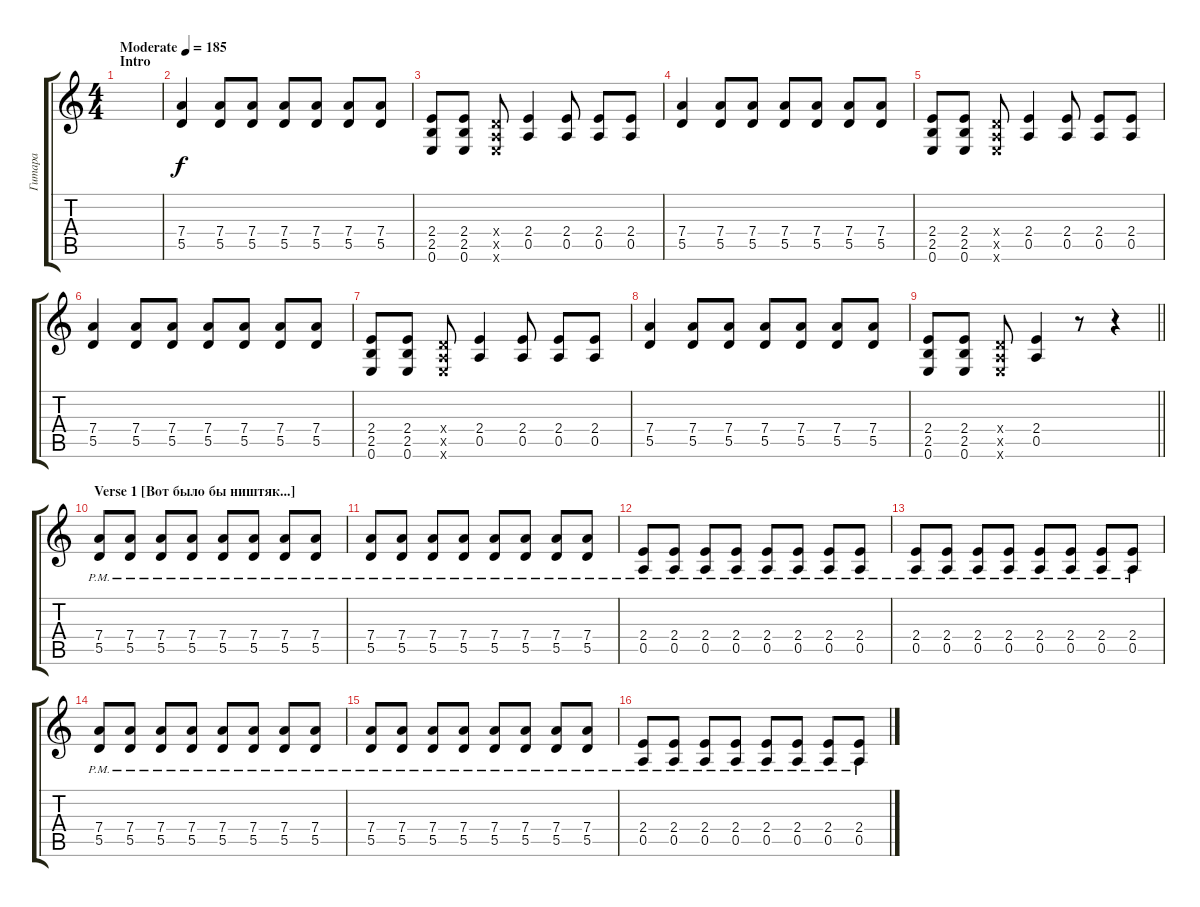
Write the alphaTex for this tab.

\track ("Гитара" "Гитара") {instrument distortionguitar}
\staff {score tabs}
\tuning (E4 B3 G3 D3 A2 E2) {hide}
\ts (4 4)
\section ("" "Intro")
\tempo (185 "Moderate")
\clef g2
\ks c
|
(7.4 5.5).4 (7.4 5.5).8 (7.4 5.5).8 (7.4 5.5).8 (7.4 5.5).8 (7.4 5.5).8 (7.4 5.5).8 |
(2.4 2.5 0.6).8 (2.4 2.5 0.6).8 (0.4{x} 0.5{x} 0.6{x}).8 (2.4 0.5).4 (2.4 0.5).8 (2.4 0.5).8 (2.4 0.5).8 |
(7.4 5.5).4 (7.4 5.5).8 (7.4 5.5).8 (7.4 5.5).8 (7.4 5.5).8 (7.4 5.5).8 (7.4 5.5).8 |
(2.4 2.5 0.6).8 (2.4 2.5 0.6).8 (0.4{x} 0.5{x} 0.6{x}).8 (2.4 0.5).4 (2.4 0.5).8 (2.4 0.5).8 (2.4 0.5).8 |
(7.4 5.5).4 (7.4 5.5).8 (7.4 5.5).8 (7.4 5.5).8 (7.4 5.5).8 (7.4 5.5).8 (7.4 5.5).8 |
(2.4 2.5 0.6).8 (2.4 2.5 0.6).8 (0.4{x} 0.5{x} 0.6{x}).8 (2.4 0.5).4 (2.4 0.5).8 (2.4 0.5).8 (2.4 0.5).8 |
(7.4 5.5).4 (7.4 5.5).8 (7.4 5.5).8 (7.4 5.5).8 (7.4 5.5).8 (7.4 5.5).8 (7.4 5.5).8 |
\barLineRight lightlight
(2.4 2.5 0.6).8 (2.4 2.5 0.6).8 (0.4{x} 0.5{x} 0.6{x}).8 (2.4 0.5).4 r.8 r.4 |
\section ("" "Verse 1 [Вот было бы ништяк...]")
(7.4{pm} 5.5{pm}).8 (7.4{pm} 5.5{pm}).8 (7.4{pm} 5.5{pm}).8 (7.4{pm} 5.5{pm}).8 (7.4{pm} 5.5{pm}).8 (7.4{pm} 5.5{pm}).8 (7.4{pm} 5.5{pm}).8 (7.4{pm} 5.5{pm}).8 |
(7.4{pm} 5.5{pm}).8 (7.4{pm} 5.5{pm}).8 (7.4{pm} 5.5{pm}).8 (7.4{pm} 5.5{pm}).8 (7.4{pm} 5.5{pm}).8 (7.4{pm} 5.5{pm}).8 (7.4{pm} 5.5{pm}).8 (7.4{pm} 5.5{pm}).8 |
(2.4{pm} 0.5{pm}).8 (2.4{pm} 0.5{pm}).8 (2.4{pm} 0.5{pm}).8 (2.4{pm} 0.5{pm}).8 (2.4{pm} 0.5{pm}).8 (2.4{pm} 0.5{pm}).8 (2.4{pm} 0.5{pm}).8 (2.4{pm} 0.5{pm}).8 |
(2.4{pm} 0.5{pm}).8 (2.4{pm} 0.5{pm}).8 (2.4{pm} 0.5{pm}).8 (2.4{pm} 0.5{pm}).8 (2.4{pm} 0.5{pm}).8 (2.4{pm} 0.5{pm}).8 (2.4{pm} 0.5{pm}).8 (2.4{pm} 0.5{pm}).8 |
(7.4{pm} 5.5{pm}).8 (7.4{pm} 5.5{pm}).8 (7.4{pm} 5.5{pm}).8 (7.4{pm} 5.5{pm}).8 (7.4{pm} 5.5{pm}).8 (7.4{pm} 5.5{pm}).8 (7.4{pm} 5.5{pm}).8 (7.4{pm} 5.5{pm}).8 |
(7.4{pm} 5.5{pm}).8 (7.4{pm} 5.5{pm}).8 (7.4{pm} 5.5{pm}).8 (7.4{pm} 5.5{pm}).8 (7.4{pm} 5.5{pm}).8 (7.4{pm} 5.5{pm}).8 (7.4{pm} 5.5{pm}).8 (7.4{pm} 5.5{pm}).8 |
(2.4{pm} 0.5{pm}).8 (2.4{pm} 0.5{pm}).8 (2.4{pm} 0.5{pm}).8 (2.4{pm} 0.5{pm}).8 (2.4{pm} 0.5{pm}).8 (2.4{pm} 0.5{pm}).8 (2.4{pm} 0.5{pm}).8 (2.4{pm} 0.5{pm}).8
